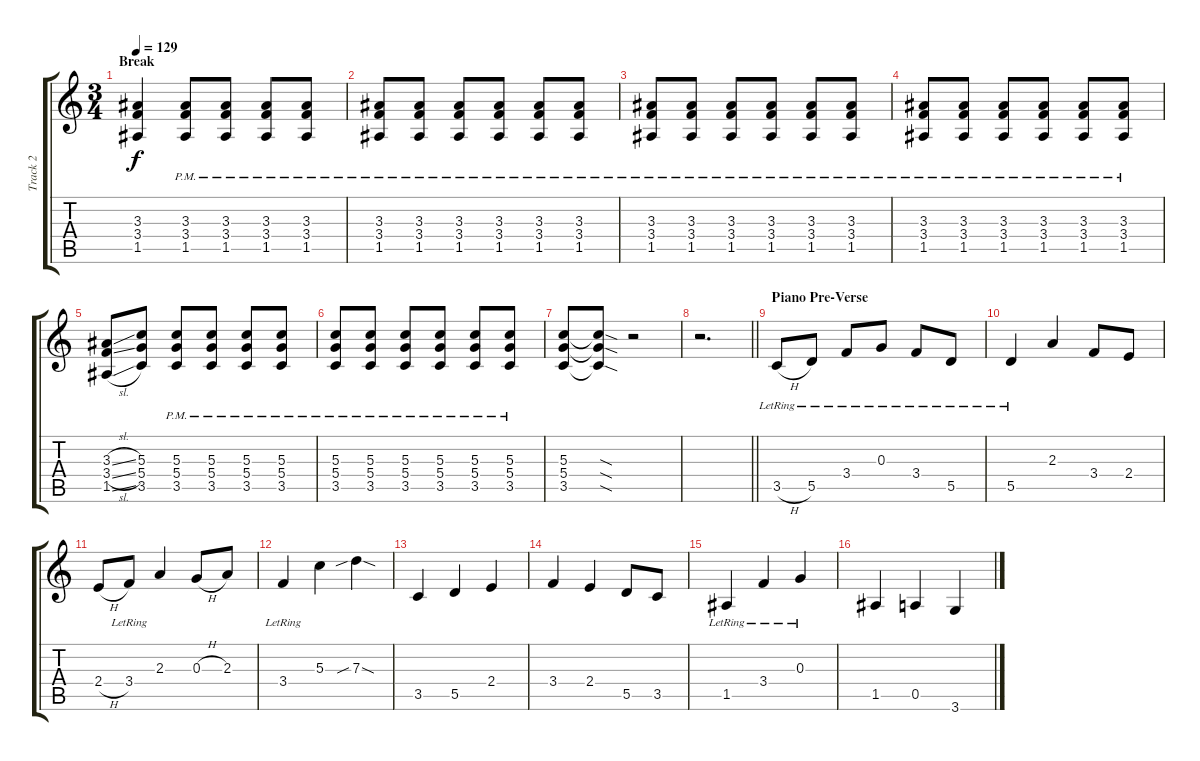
\track ("Track 2" "Track 2") {instrument acousticguitarsteel}
\staff {score tabs}
\tuning (E4 B3 G3 D3 A2 E2) {hide}
\ts (3 4)
\section ("" "Break")
\tempo 129
\clef g2
\ks c
(3.3 3.4 1.5).4{dy f} (3.3{pm} 3.4{pm} 1.5{pm}).8 (3.3{pm} 3.4{pm} 1.5{pm}).8 (3.3{pm} 3.4{pm} 1.5{pm}).8 (3.3{pm} 3.4{pm} 1.5{pm}).8 |
(3.3{pm} 3.4{pm} 1.5{pm}).8 (3.3{pm} 3.4{pm} 1.5{pm}).8 (3.3{pm} 3.4{pm} 1.5{pm}).8 (3.3{pm} 3.4{pm} 1.5{pm}).8 (3.3{pm} 3.4{pm} 1.5{pm}).8 (3.3{pm} 3.4{pm} 1.5{pm}).8 |
(3.3{pm} 3.4{pm} 1.5{pm}).8 (3.3{pm} 3.4{pm} 1.5{pm}).8 (3.3{pm} 3.4{pm} 1.5{pm}).8 (3.3{pm} 3.4{pm} 1.5{pm}).8 (3.3{pm} 3.4{pm} 1.5{pm}).8 (3.3{pm} 3.4{pm} 1.5{pm}).8 |
(3.3{pm} 3.4{pm} 1.5{pm}).8 (3.3{pm} 3.4{pm} 1.5{pm}).8 (3.3{pm} 3.4{pm} 1.5{pm}).8 (3.3{pm} 3.4{pm} 1.5{pm}).8 (3.3{pm} 3.4{pm} 1.5{pm}).8 (3.3{pm} 3.4{pm} 1.5{pm}).8 |
(3.3{sl} 3.4{sl} 1.5{sl}).8 (5.3 5.4 3.5).8 (5.3{pm} 5.4{pm} 3.5{pm}).8 (5.3{pm} 5.4{pm} 3.5{pm}).8 (5.3{pm} 5.4{pm} 3.5{pm}).8 (5.3{pm} 5.4{pm} 3.5{pm}).8 |
(5.3{pm} 5.4{pm} 3.5{pm}).8 (5.3{pm} 5.4{pm} 3.5{pm}).8 (5.3{pm} 5.4{pm} 3.5{pm}).8 (5.3{pm} 5.4{pm} 3.5{pm}).8 (5.3{pm} 5.4{pm} 3.5{pm}).8 (5.3{pm} 5.4{pm} 3.5{pm}).8 |
(5.3 5.4 3.5).8 (5.3{sod t} 5.4{sod t} 3.5{sod t}).8 r.2 |
\barLineRight lightlight
r.2{d} |
\section ("" "Piano Pre-Verse")
3.5{h lr}.8{balance 2 instrument acousticguitarsteel} 5.5{lr}.8 3.4{lr}.8 0.3{lr}.8 3.4{lr}.8 5.5{lr}.8 |
5.5{lr}.4 2.3.4 3.4.8 2.4.8 |
2.4{h}.8 3.4{lr}.8 2.3.4 0.3{h}.8 2.3.8 |
3.4{lr}.4 5.3.4 7.3{sib sod}.4 |
3.5.4 5.5.4 2.4.4 |
3.4.4 2.4.4 5.5.8 3.5.8 |
1.5{lr}.4 3.4{lr}.4 0.3{lr}.4 |
1.5.4 0.5.4 3.6.4
